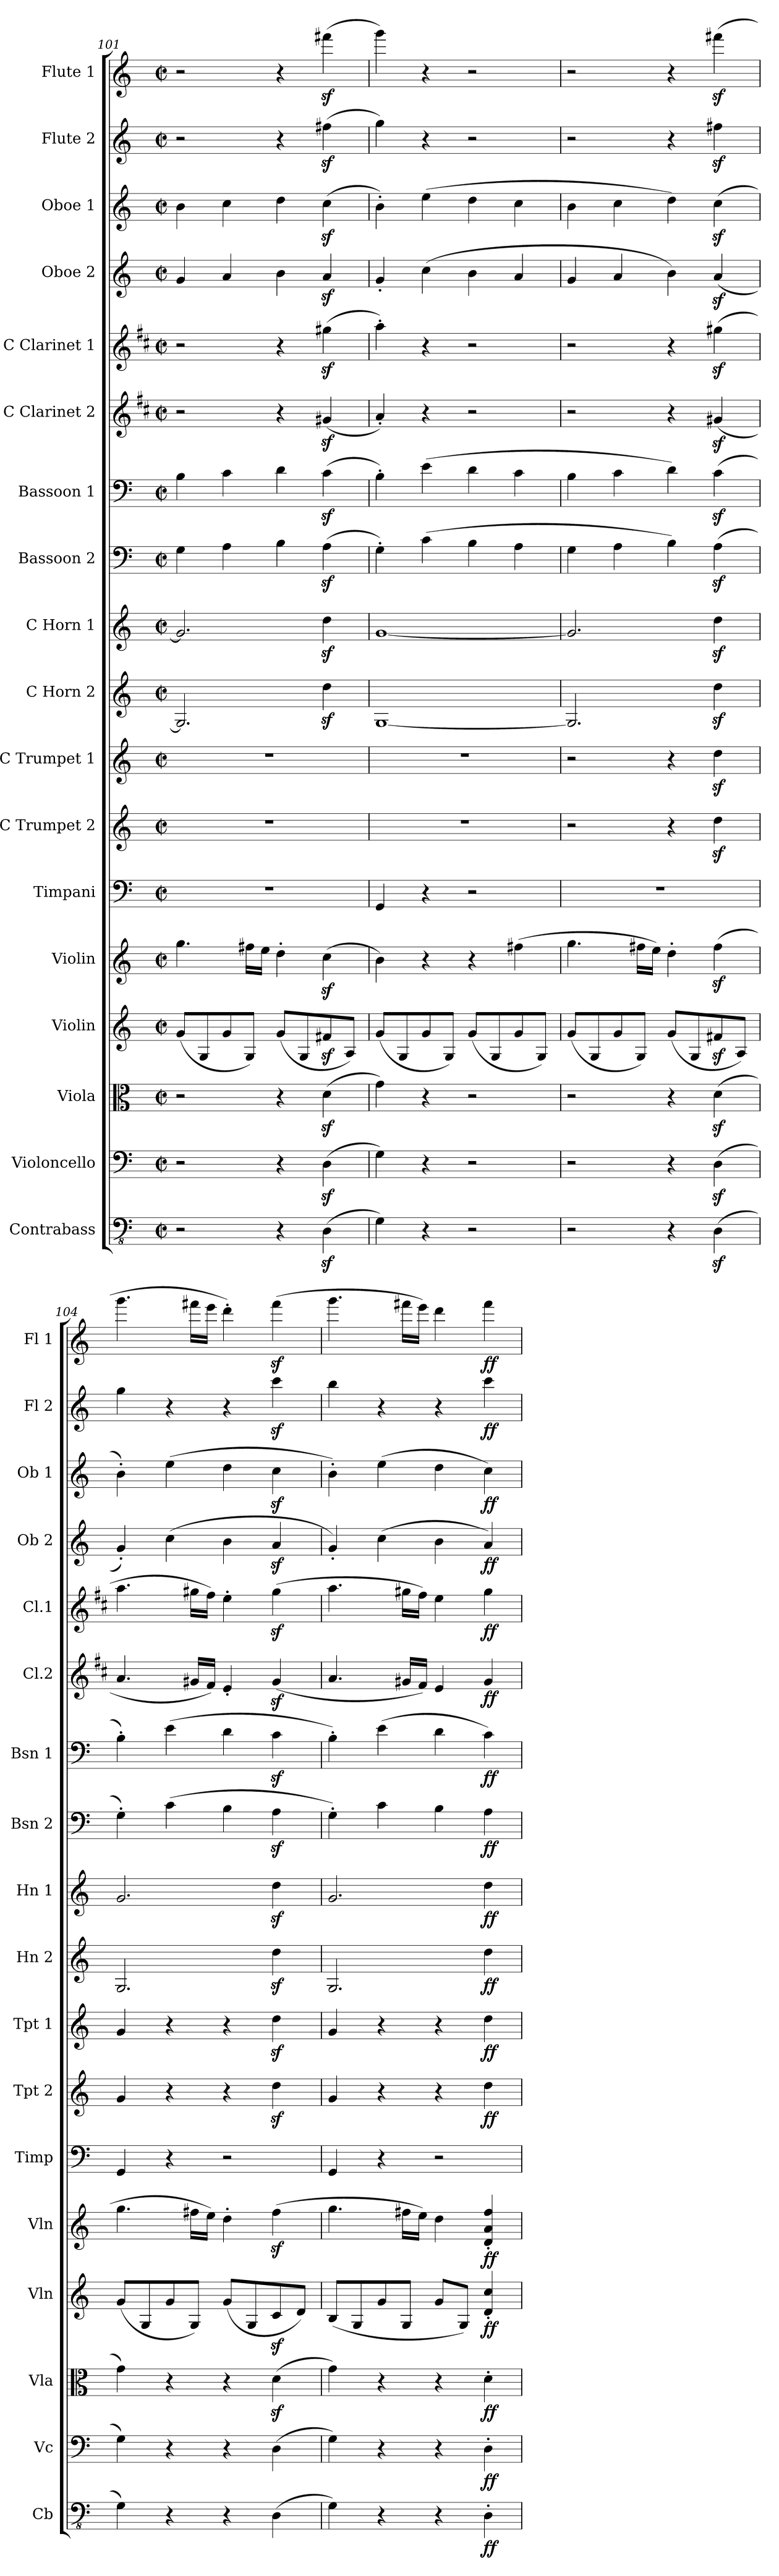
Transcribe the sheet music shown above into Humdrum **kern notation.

**kern	**dynam	**kern	**dynam	**kern	**dynam	**kern	**dynam	**kern	**dynam	**kern	**kern	**dynam	**kern	**dynam	**kern	**dynam	**kern	**dynam	**kern	**dynam	**kern	**dynam	**kern	**dynam	**kern	**dynam	**kern	**dynam	**kern	**dynam	**kern	**dynam	**kern	**dynam
*part18	*part18	*part17	*part17	*part16	*part16	*part15	*part15	*part14	*part14	*part13	*part12	*part12	*part11	*part11	*part10	*part10	*part9	*part9	*part8	*part8	*part7	*part7	*part6	*part6	*part5	*part5	*part4	*part4	*part3	*part3	*part2	*part2	*part1	*part1
*staff18	*staff18	*staff17	*staff17	*staff16	*staff16	*staff15	*staff15	*staff14	*staff14	*staff13	*staff12	*staff12	*staff11	*staff11	*staff10	*staff10	*staff9	*staff9	*staff8	*staff8	*staff7	*staff7	*staff6	*staff6	*staff5	*staff5	*staff4	*staff4	*staff3	*staff3	*staff2	*staff2	*staff1	*staff1
*I"Contrabass	*	*I"Violoncello	*	*I"Viola	*	*I"Violin	*	*I"Violin	*	*I"Timpani	*I"C Trumpet 2	*	*I"C Trumpet 1	*	*I"C Horn 2	*	*I"C Horn 1	*	*I"Bassoon 2	*	*I"Bassoon 1	*	*I"C Clarinet 2	*	*I"C Clarinet 1	*	*I"Oboe 2	*	*I"Oboe 1	*	*I"Flute 2	*	*I"Flute 1	*
*I'Cb	*	*I'Vc	*	*I'Vla	*	*I'Vln	*	*I'Vln	*	*I'Timp	*I'Tpt 2	*	*I'Tpt 1	*	*I'Hn 2	*	*I'Hn 1	*	*I'Bsn 2	*	*I'Bsn 1	*	*I'Cl.2	*	*I'Cl.1	*	*I'Ob 2	*	*I'Ob 1	*	*I'Fl 2	*	*I'Fl 1	*
*clefFv4	*	*clefF4	*	*clefC3	*	*clefG2	*	*clefG2	*	*clefF4	*clefG2	*	*clefG2	*	*clefG2	*	*clefG2	*	*clefF4	*	*clefF4	*	*clefG2	*	*clefG2	*	*clefG2	*	*clefG2	*	*clefG2	*	*clefG2	*
*	*	*	*	*	*	*	*	*	*	*	*	*	*	*	*ITrd7c12	*	*ITrd7c12	*	*	*	*	*	*ITrd1c2	*	*ITrd1c2	*	*	*	*	*	*	*	*	*
*k[]	*	*k[]	*	*k[]	*	*k[]	*	*k[]	*	*k[]	*k[]	*	*k[]	*	*k[]	*	*k[]	*	*k[]	*	*k[]	*	*k[]	*	*k[]	*	*k[]	*	*k[]	*	*k[]	*	*k[]	*
*M2/2	*	*M2/2	*	*M2/2	*	*M2/2	*	*M2/2	*	*M2/2	*M2/2	*	*M2/2	*	*M2/2	*	*M2/2	*	*M2/2	*	*M2/2	*	*M2/2	*	*M2/2	*	*M2/2	*	*M2/2	*	*M2/2	*	*M2/2	*
*met(c|)	*	*met(c|)	*	*met(c|)	*	*met(c|)	*	*met(c|)	*	*met(c|)	*met(c|)	*	*met(c|)	*	*met(c|)	*	*met(c|)	*	*met(c|)	*	*met(c|)	*	*met(c|)	*	*met(c|)	*	*met(c|)	*	*met(c|)	*	*met(c|)	*	*met(c|)	*
=101	=101	=101	=101	=101	=101	=101	=101	=101	=101	=101	=101	=101	=101	=101	=101	=101	=101	=101	=101	=101	=101	=101	=101	=101	=101	=101	=101	=101	=101	=101	=101	=101	=101	=101
2r	.	2r	.	2r	.	(<8g/L	.	4.gg\	.	1r	1r	.	1r	.	2.GG/]	.	2.G/]	.	4G\	.	4B\	.	2r	.	2r	.	4g/	.	4b\	.	2r	.	2r	.
.	.	.	.	.	.	8G/	.	.	.	.	.	.	.	.	.	.	.	.	.	.	.	.	.	.	.	.	.	.	.	.	.	.	.	.
.	.	.	.	.	.	8g/	.	.	.	.	.	.	.	.	.	.	.	.	4A\	.	4c\	.	.	.	.	.	4a/	.	4cc\	.	.	.	.	.
.	.	.	.	.	.	8G/J)	.	16ff#X\LL	.	.	.	.	.	.	.	.	.	.	.	.	.	.	.	.	.	.	.	.	.	.	.	.	.	.
.	.	.	.	.	.	.	.	16ee\JJ	.	.	.	.	.	.	.	.	.	.	.	.	.	.	.	.	.	.	.	.	.	.	.	.	.	.
4r	.	4r	.	4r	.	(<8g/L	.	4dd'\	.	.	.	.	.	.	.	.	.	.	4B\	.	4d\	.	4r	.	4r	.	4b\	.	4dd\	.	4r	.	4r	.
.	.	.	.	.	.	8G/	.	.	.	.	.	.	.	.	.	.	.	.	.	.	.	.	.	.	.	.	.	.	.	.	.	.	.	.
(>4DDz<\	.	(>4Dz<\	.	(>4dz<\	.	8f#Xz</	.	(>4ccz<\	.	.	.	.	.	.	4dz<\	.	4dz<\	.	(>4Az<\	.	(>4cz<\	.	(<4f#Xz</	.	(>4ff#Xz<\	.	4az</	.	(>4ccz<\	.	(>4ff#Xz<\	.	(>4fff#Xz<\	.
.	.	.	.	.	.	8A/J)	.	.	.	.	.	.	.	.	.	.	.	.	.	.	.	.	.	.	.	.	.	.	.	.	.	.	.	.
=102	=102	=102	=102	=102	=102	=102	=102	=102	=102	=102	=102	=102	=102	=102	=102	=102	=102	=102	=102	=102	=102	=102	=102	=102	=102	=102	=102	=102	=102	=102	=102	=102	=102	=102
4GG\)	.	4G\)	.	4g\)	.	(<8g/L	.	4b\)	.	4GG/	1r	.	1r	.	[1GG	.	[1G	.	4G'\)	.	4B'\)	.	4g'/)	.	4gg'\)	.	4g'/	.	4b'\)	.	4gg\)	.	4ggg\)	.
.	.	.	.	.	.	8G/	.	.	.	.	.	.	.	.	.	.	.	.	.	.	.	.	.	.	.	.	.	.	.	.	.	.	.	.
4r	.	4r	.	4r	.	8g/	.	4r	.	4r	.	.	.	.	.	.	.	.	(>4c\	.	(>4e\	.	4r	.	4r	.	(>4cc\	.	(>4ee\	.	4r	.	4r	.
.	.	.	.	.	.	8G/J)	.	.	.	.	.	.	.	.	.	.	.	.	.	.	.	.	.	.	.	.	.	.	.	.	.	.	.	.
2r	.	2r	.	2r	.	(<8g/L	.	4r	.	2r	.	.	.	.	.	.	.	.	4B\	.	4d\	.	2r	.	2r	.	4b\	.	4dd\	.	2r	.	2r	.
.	.	.	.	.	.	8G/	.	.	.	.	.	.	.	.	.	.	.	.	.	.	.	.	.	.	.	.	.	.	.	.	.	.	.	.
.	.	.	.	.	.	8g/	.	(>4ff#X\	.	.	.	.	.	.	.	.	.	.	4A\	.	4c\	.	.	.	.	.	4a/	.	4cc\	.	.	.	.	.
.	.	.	.	.	.	8G/J)	.	.	.	.	.	.	.	.	.	.	.	.	.	.	.	.	.	.	.	.	.	.	.	.	.	.	.	.
=103	=103	=103	=103	=103	=103	=103	=103	=103	=103	=103	=103	=103	=103	=103	=103	=103	=103	=103	=103	=103	=103	=103	=103	=103	=103	=103	=103	=103	=103	=103	=103	=103	=103	=103
2r	.	2r	.	2r	.	(<8g/L	.	4.gg\	.	1r	2r	.	2r	.	2.GG/]	.	2.G/]	.	4G\	.	4B\	.	2r	.	2r	.	4g/	.	4b\	.	2r	.	2r	.
.	.	.	.	.	.	8G/	.	.	.	.	.	.	.	.	.	.	.	.	.	.	.	.	.	.	.	.	.	.	.	.	.	.	.	.
.	.	.	.	.	.	8g/	.	.	.	.	.	.	.	.	.	.	.	.	4A\	.	4c\	.	.	.	.	.	4a/	.	4cc\	.	.	.	.	.
.	.	.	.	.	.	8G/J)	.	16ff#X\LL	.	.	.	.	.	.	.	.	.	.	.	.	.	.	.	.	.	.	.	.	.	.	.	.	.	.
.	.	.	.	.	.	.	.	16ee\JJ)	.	.	.	.	.	.	.	.	.	.	.	.	.	.	.	.	.	.	.	.	.	.	.	.	.	.
4r	.	4r	.	4r	.	(<8g/L	.	4dd'\	.	.	4r	.	4r	.	.	.	.	.	4B\)	.	4d\)	.	4r	.	4r	.	4b\)	.	4dd\)	.	4r	.	4r	.
.	.	.	.	.	.	8G/	.	.	.	.	.	.	.	.	.	.	.	.	.	.	.	.	.	.	.	.	.	.	.	.	.	.	.	.
(>4DDz<\	.	(>4Dz<\	.	(>4dz<\	.	8f#Xz</	.	(>4ff#z<\	.	.	4ddz<\	.	4ddz<\	.	4dz<\	.	4dz<\	.	(>4Az<\	.	(>4cz<\	.	(<4f#Xz</	.	(>4ff#Xz<\	.	(<4az</	.	(>4ccz<\	.	4ff#Xz<\	.	(>4fff#Xz<\	.
.	.	.	.	.	.	8A/J)	.	.	.	.	.	.	.	.	.	.	.	.	.	.	.	.	.	.	.	.	.	.	.	.	.	.	.	.
=104	=104	=104	=104	=104	=104	=104	=104	=104	=104	=104	=104	=104	=104	=104	=104	=104	=104	=104	=104	=104	=104	=104	=104	=104	=104	=104	=104	=104	=104	=104	=104	=104	=104	=104
4GG\)	.	4G\)	.	4g\)	.	(<8g/L	.	4.gg\	.	4GG/	4g/	.	4g/	.	2.GG/	.	2.G/	.	4G'\)	.	4B'\)	.	4.g/	.	4.gg\	.	4g'/)	.	4b'\)	.	4gg\	.	4.ggg\	.
.	.	.	.	.	.	8G/	.	.	.	.	.	.	.	.	.	.	.	.	.	.	.	.	.	.	.	.	.	.	.	.	.	.	.	.
4r	.	4r	.	4r	.	8g/	.	.	.	4r	4r	.	4r	.	.	.	.	.	(>4c\	.	(>4e\	.	.	.	.	.	(>4cc\	.	(>4ee\	.	4r	.	.	.
.	.	.	.	.	.	8G/J)	.	16ff#X\LL	.	.	.	.	.	.	.	.	.	.	.	.	.	.	16f#X/LL	.	16ff#X\LL	.	.	.	.	.	.	.	16fff#X\LL	.
.	.	.	.	.	.	.	.	16ee\JJ)	.	.	.	.	.	.	.	.	.	.	.	.	.	.	16e/JJ)	.	16ee\JJ)	.	.	.	.	.	.	.	16eee\JJ	.
4r	.	4r	.	4r	.	(<8g/L	.	4dd'\	.	2r	4r	.	4r	.	.	.	.	.	4B\	.	4d\	.	4d'/	.	4dd'\	.	4b\	.	4dd\	.	4r	.	4ddd'\)	.
.	.	.	.	.	.	8G/	.	.	.	.	.	.	.	.	.	.	.	.	.	.	.	.	.	.	.	.	.	.	.	.	.	.	.	.
(>4DD\	.	(>4D\	.	(>4dz<\	.	8cz</	.	(>4ff#z<\	.	.	4ddz<\	.	4ddz<\	.	4dz<\	.	4dz<\	.	4Az<\	.	4cz<\	.	(<4f#z</	.	(>4ff#z<\	.	4az</	.	4ccz<\	.	4cccz<\	.	(>4fff#z<\	.
.	.	.	.	.	.	8d/J)	.	.	.	.	.	.	.	.	.	.	.	.	.	.	.	.	.	.	.	.	.	.	.	.	.	.	.	.
=105	=105	=105	=105	=105	=105	=105	=105	=105	=105	=105	=105	=105	=105	=105	=105	=105	=105	=105	=105	=105	=105	=105	=105	=105	=105	=105	=105	=105	=105	=105	=105	=105	=105	=105
4GG\)	.	4G\)	.	4g\)	.	(<8B/L	.	4.gg\	.	4GG/	4g/	.	4g/	.	2.GG/	.	2.G/	.	4G'\)	.	4B'\)	.	4.g/	.	4.gg\	.	4g'/)	.	4b'\)	.	4bb\	.	4.ggg\	.
.	.	.	.	.	.	8G/	.	.	.	.	.	.	.	.	.	.	.	.	.	.	.	.	.	.	.	.	.	.	.	.	.	.	.	.
4r	.	4r	.	4r	.	8g/	.	.	.	4r	4r	.	4r	.	.	.	.	.	4c\	.	(>4e\	.	.	.	.	.	(>4cc\	.	(>4ee\	.	4r	.	.	.
.	.	.	.	.	.	8G/J	.	16ff#X\LL	.	.	.	.	.	.	.	.	.	.	.	.	.	.	16f#X/LL	.	16ff#X\LL	.	.	.	.	.	.	.	16fff#X\LL	.
.	.	.	.	.	.	.	.	16ee\JJ)	.	.	.	.	.	.	.	.	.	.	.	.	.	.	16e/JJ)	.	16ee\JJ)	.	.	.	.	.	.	.	16eee\JJ)	.
4r	.	4r	.	4r	.	8g/L	.	4dd\	.	2r	4r	.	4r	.	.	.	.	.	4B\	.	4d\	.	4d/	.	4dd\	.	4b\	.	4dd\	.	4r	.	4ddd\	.
.	.	.	.	.	.	8G/J)	.	.	.	.	.	.	.	.	.	.	.	.	.	.	.	.	.	.	.	.	.	.	.	.	.	.	.	.
!	!LO:DY:b	!	!LO:DY:b	!	!LO:DY:b	!	!LO:DY:b	!	!LO:DY:b	!	!	!LO:DY:b	!	!LO:DY:b	!	!LO:DY:b	!	!LO:DY:b	!	!LO:DY:b	!	!LO:DY:b	!	!LO:DY:b	!	!LO:DY:b	!	!LO:DY:b	!	!LO:DY:b	!	!LO:DY:b	!	!LO:DY:b
4DD'\	ff	4D'\	ff	4d'\	ff	4d/' 4cc/'	ff	4d/' 4a/' 4ff#/'	ff	.	4dd\	ff	4dd\	ff	4d\	ff	4d\	ff	4A\	ff	4c\)	ff	4f#/	ff	4ff#\	ff	4a/)	ff	4cc\)	ff	4ccc\	ff	4fff#\	ff
=	=	=	=	=	=	=	=	=	=	=	=	=	=	=	=	=	=	=	=	=	=	=	=	=	=	=	=	=	=	=	=	=	=	=
*-	*-	*-	*-	*-	*-	*-	*-	*-	*-	*-	*-	*-	*-	*-	*-	*-	*-	*-	*-	*-	*-	*-	*-	*-	*-	*-	*-	*-	*-	*-	*-	*-	*-	*-
